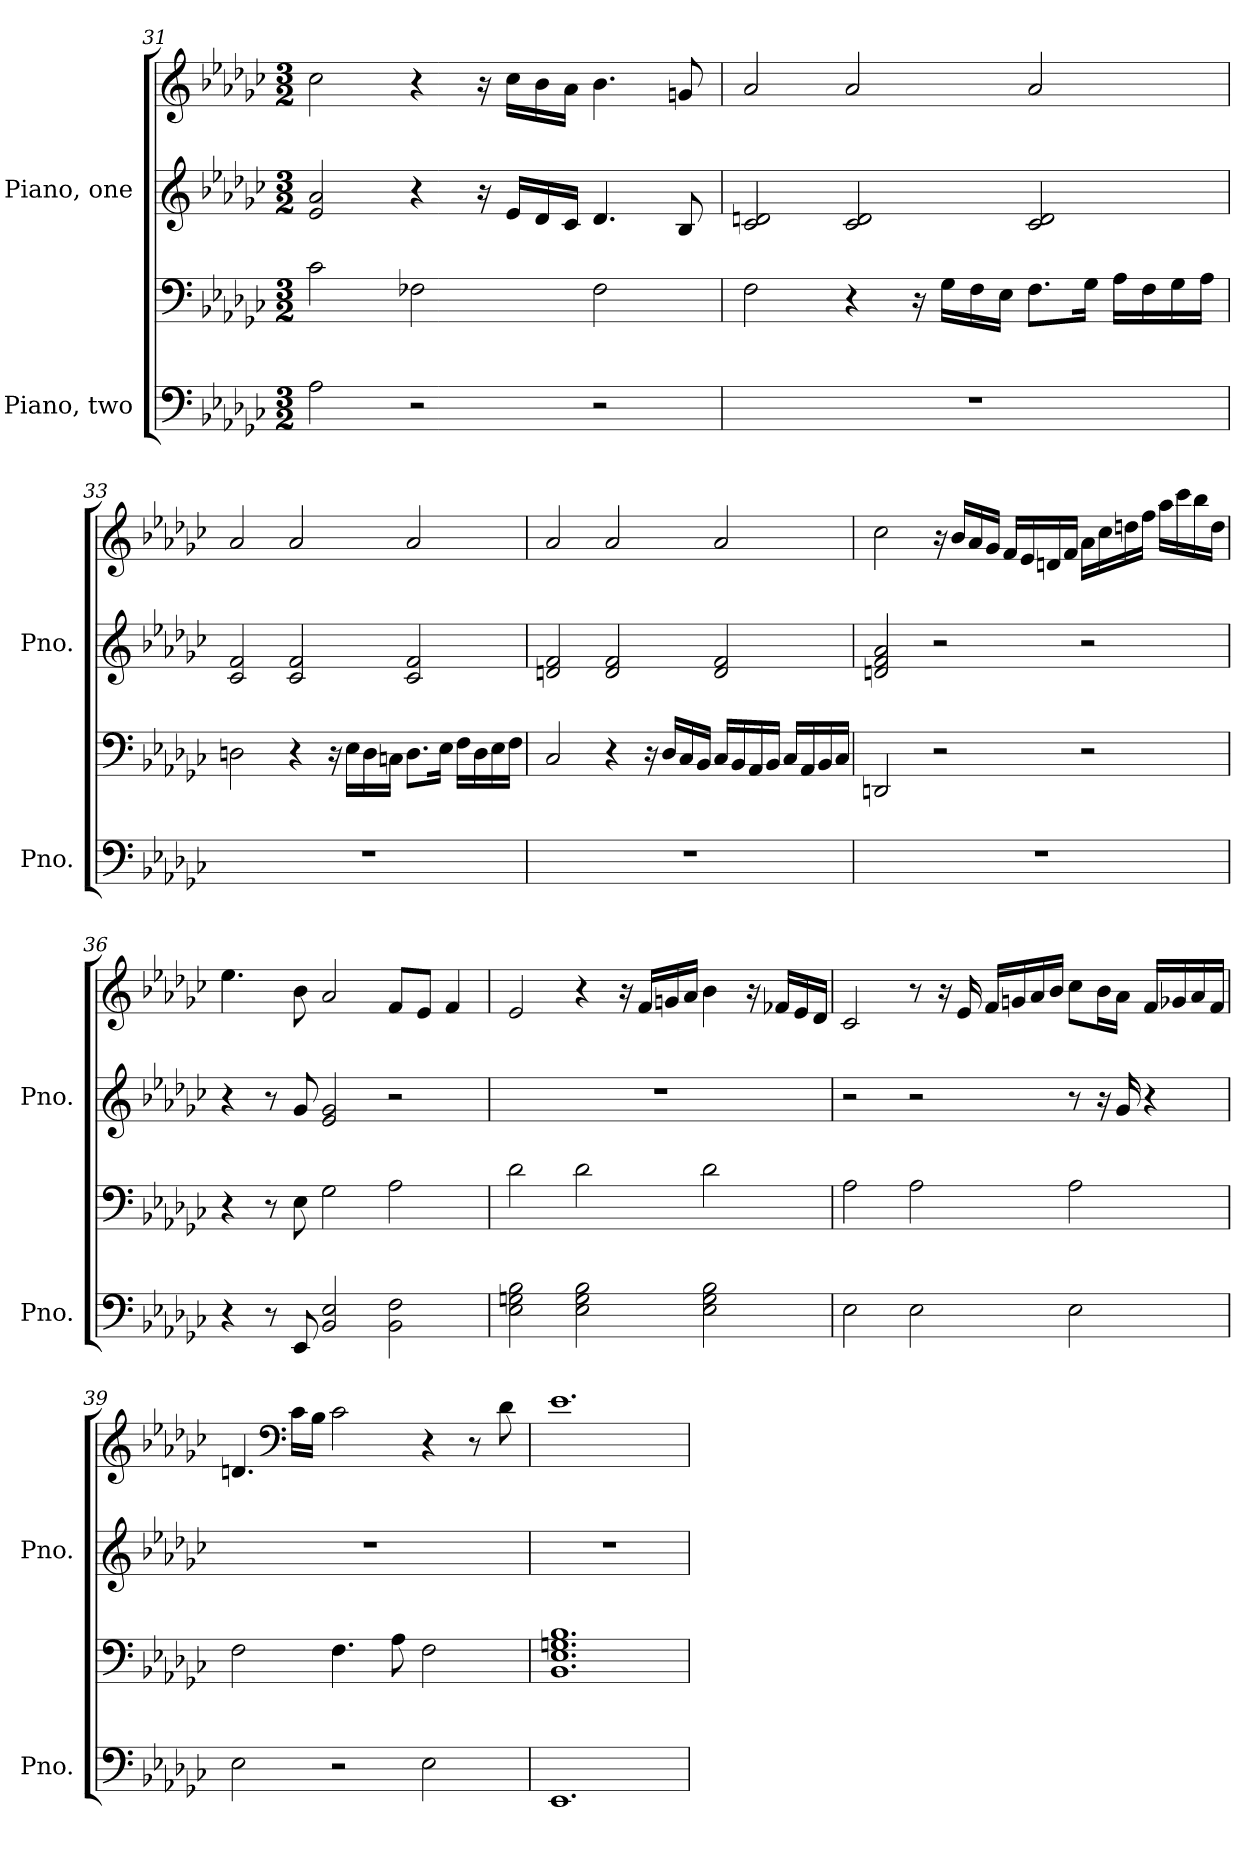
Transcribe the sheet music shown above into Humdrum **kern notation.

**kern	**kern	**kern	**kern
*part2	*part2	*part1	*part1
*staff4	*staff3	*staff2	*staff1
*I"Piano, two	*	*I"Piano, one	*
*I'Pno.	*	*I'Pno.	*
*clefF4	*clefF4	*clefG2	*clefG2
*k[b-e-a-d-g-c-]	*k[b-e-a-d-g-c-]	*k[b-e-a-d-g-c-]	*k[b-e-a-d-g-c-]
*M3/2	*M3/2	*M3/2	*M3/2
=31	=31	=31	=31
2A-\	2c-\	2e-/ 2a-/	2cc-\
2r	2F-X\	4r	4r
.	.	16r	16r
.	.	16e-/LL	16cc-\LL
.	.	16d-/	16b-\
.	.	16c-/JJ	16a-\JJ
2r	2F-\	4.d-/	4.b-\
.	.	8B-/	8gn/
!!LO:LB:g=z
=32	=32	=32	=32
1.r	2F\	2c-/ 2dn/	2a-/
.	4r	2c-/ 2d/	2a-/
.	16r	.	.
.	16G-\LL	.	.
.	16F\	.	.
.	16E-\JJ	.	.
.	8.F\L	2c-/ 2d/	2a-/
.	16G-\Jk	.	.
.	16A-\LL	.	.
.	16F\	.	.
.	16G-\	.	.
.	16A-\JJ	.	.
=33	=33	=33	=33
1.r	2Dn\	2c-/ 2f/	2a-/
.	4r	2c-/ 2f/	2a-/
.	16r	.	.
.	16E-\LL	.	.
.	16D\	.	.
.	16Cn\JJ	.	.
.	8.D\L	2c-/ 2f/	2a-/
.	16E-\Jk	.	.
.	16F\LL	.	.
.	16D\	.	.
.	16E-\	.	.
.	16F\JJ	.	.
!!LO:PB:g=z
=34	=34	=34	=34
1.r	2C-/	2dn/ 2f/	2a-/
.	4r	2d/ 2f/	2a-/
.	16r	.	.
.	16D-/LL	.	.
.	16C-/	.	.
.	16BB-/JJ	.	.
.	16C-/LL	2d/ 2f/	2a-/
.	16BB-/	.	.
.	16AA-/	.	.
.	16BB-/JJ	.	.
.	16C-/LL	.	.
.	16AA-/	.	.
.	16BB-/	.	.
.	16C-/JJ	.	.
=35	=35	=35	=35
1.r	2DDn/	2dn/ 2f/ 2a-/	2cc-\
.	2r	2r	16r
.	.	.	16b-/LL
.	.	.	16a-/
.	.	.	16g-/JJ
.	.	.	16f/LL
.	.	.	16e-/
.	.	.	16dn/
.	.	.	16f/JJ
.	2r	2r	16a-\LL
.	.	.	16cc-\
.	.	.	16ddn\
.	.	.	16ff\JJ
.	.	.	16aa-\LL
.	.	.	16ccc-\
.	.	.	16bb-\
.	.	.	16dd\JJ
=36	=36	=36	=36
4r	4r	4r	4.ee-\
8r	8r	8r	.
8EE-/	8E-\	8g-/	8b-\
2BB-/ 2E-/	2G-\	2e-/ 2g-/	2a-/
2BB-\ 2F\	2A-\	2r	8f/L
.	.	.	8e-/J
.	.	.	4f/
!!LO:LB:g=z
=37	=37	=37	=37
2E-\ 2Gn\ 2B-\	2d-\	1.r	2e-/
2E-\ 2G\ 2B-\	2d-\	.	4r
.	.	.	16r
.	.	.	16f/LL
.	.	.	16gn/
.	.	.	16a-/JJ
2E-\ 2G\ 2B-\	2d-\	.	4b-\
.	.	.	16r
.	.	.	16f-X/LL
.	.	.	16e-/
.	.	.	16d-/JJ
=38	=38	=38	=38
2E-\	2A-\	2r	2c-/
2E-\	2A-\	2r	8r
.	.	.	16r
.	.	.	16e-/
.	.	.	16f/LL
.	.	.	16gn/
.	.	.	16a-/
.	.	.	16b-/JJ
2E-\	2A-\	8r	8cc-\L
.	.	16r	16b-\L
.	.	16g-/	16a-\JJ
.	.	4r	16f/LL
.	.	.	16g-X/
.	.	.	16a-/
.	.	.	16f/JJ
!!LO:LB:g=z
=39	=39	=39	=39
2E-\	2F\	1.r	4.dn/
*	*	*	*clefF4
.	.	.	16c-\LL
.	.	.	16B-\JJ
2r	4.F\	.	2c-\
.	8A-\	.	.
2E-\	2F\	.	4r
.	.	.	8r
.	.	.	8d\
=40	=40	=40	=40
1.EE-	1.BB- 1.E- 1.Gn 1.B-	1.r	1.e-
=	=	=	=
*-	*-	*-	*-
